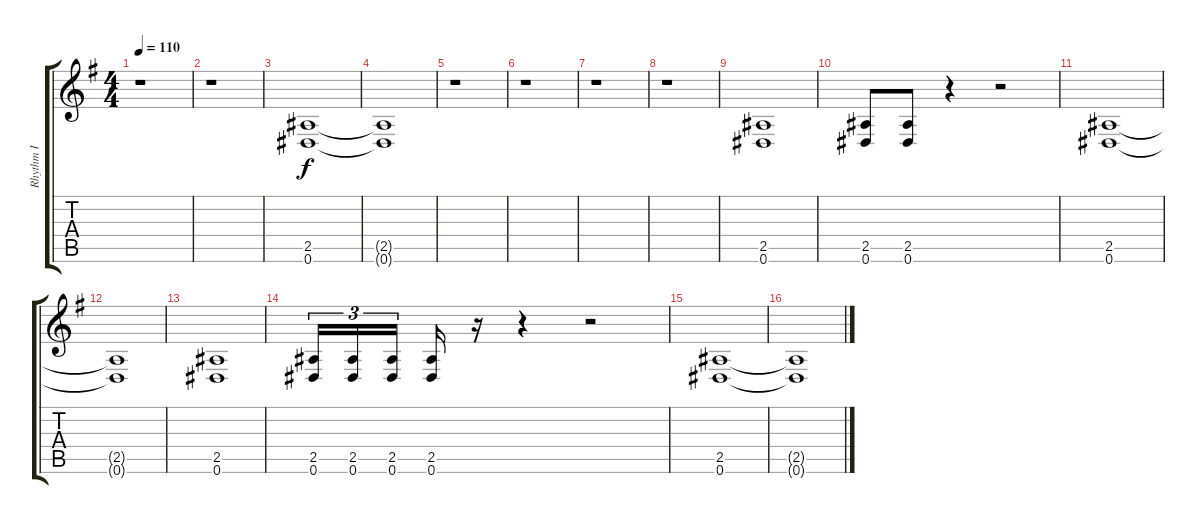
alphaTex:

\track ("Rhythm I" "Rhythm I") {instrument overdrivenguitar}
\staff {score tabs}
\tuning (Eb4 Bb3 Gb3 Db3 Ab2 Eb2) {hide}
\ts (4 4)
\tempo 110
\clef g2
\ks g
r.1{dy f instrument overdrivenguitar} |
r.1 |
(2.5 0.6).1 |
(2.5{t} 0.6{t}).1 |
r.1 |
r.1 |
r.1 |
r.1 |
(2.5 0.6).1 |
(2.5 0.6).8 (2.5 0.6).8 r.4 r.2 |
(2.5 0.6).1 |
(2.5{t} 0.6{t}).1 |
(2.5 0.6).1 |
(2.5 0.6).16{tu (3 2)} (2.5 0.6).16{tu (3 2)} (2.5 0.6).16{tu (3 2) beam splitsecondary} (2.5 0.6).16 r.16 r.4 r.2 |
(2.5 0.6).1 |
(2.5{t} 0.6{t}).1
